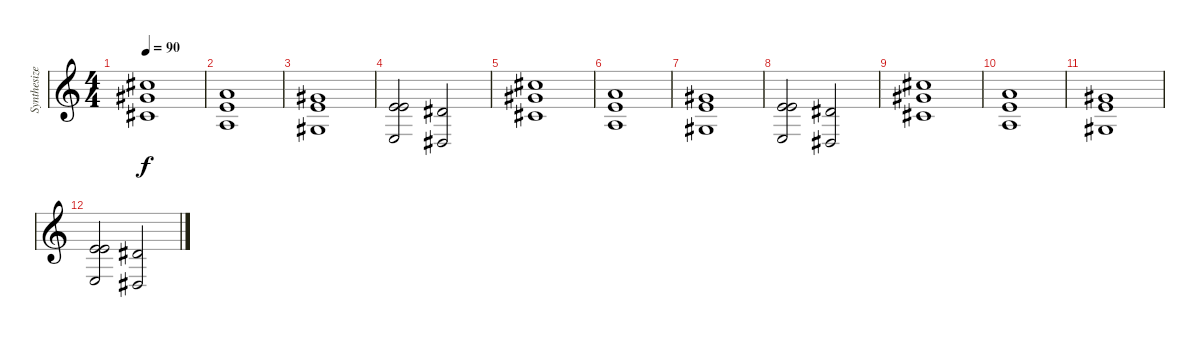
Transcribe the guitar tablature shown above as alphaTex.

\track ("Synthesizer (Staff 1)" "Synthesize") {instrument lead7fifths}
\staff {score}
\tuning (E4 B3 G3 D3 A2 E2 B1) {hide}
\ts (4 4)
\tempo 90
\clef g2
\ks c
(4.1 2.2 18.3).1{dy f} |
(5.1 5.2 2.3).1 |
(4.1 5.2 1.3).1 |
(0.1 5.2 2.4).2 (4.2 1.4).2 |
(4.1 2.2 18.3).1 |
(5.1 5.2 2.3).1 |
(4.1 5.2 1.3).1 |
(0.1 5.2 2.4).2 (4.2 1.4).2 |
(4.1 2.2 18.3).1 |
(5.1 5.2 2.3).1 |
(4.1 5.2 1.3).1 |
(0.1 5.2 2.4).2 (4.2 1.4).2
